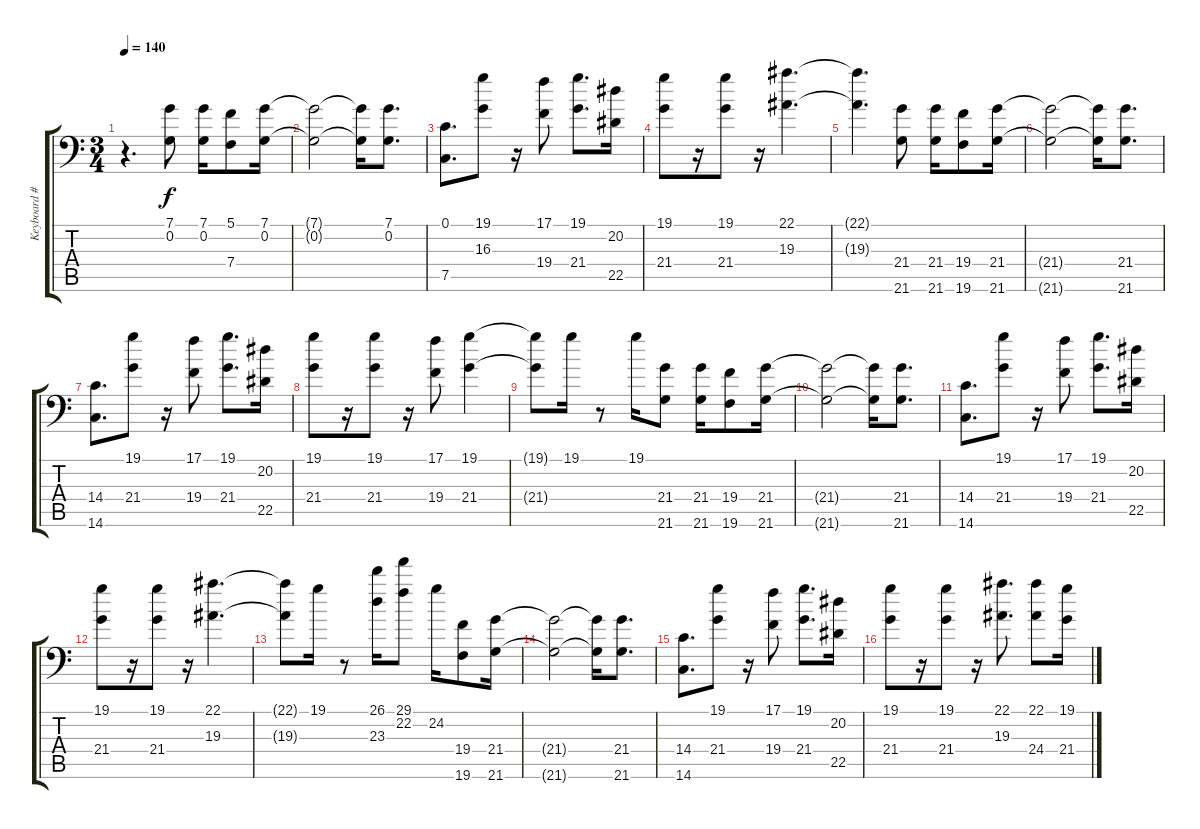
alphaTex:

\track ("Keyboard #2" "Keyboard #") {instrument brasssection}
\staff {score tabs}
\tuning (C4 G3 Eb3 Bb2 F2 Bb1) {hide}
\ts (3 4)
\tempo 140
\clef f4
\ks c
r.4{d dy f} (7.1 0.2).8 (7.1 0.2).16 (5.1 7.4).8 (7.1 0.2).16 |
(7.1{t} 0.2{t}).2 (7.1{t} 0.2{t}).16 (7.1 0.2).8{d} |
(0.1 7.5).8{d} (19.1 16.3).8 r.16 (17.1 19.4).8 (19.1 21.4).8{d} (20.2 22.5).16 |
(19.1 21.4).8 r.16 (19.1 21.4).8 r.16 (22.1 19.3).4{d} |
(22.1{t} 19.3{t}).4{d} (21.4 21.6).8 (21.4 21.6).16 (19.4 19.6).8 (21.4 21.6).16 |
(21.4{t} 21.6{t}).2 (21.4{t} 21.6{t}).16 (21.4 21.6).8{d} |
(14.4 14.6).8{d} (19.1 21.4).8 r.16 (17.1 19.4).8 (19.1 21.4).8{d} (20.2 22.5).16 |
(19.1 21.4).8 r.16 (19.1 21.4).8 r.16 (17.1 19.4).8 (19.1 21.4).4 |
(19.1{t} 21.4{t}).8 19.1.16 r.8 19.1.16 (21.4 21.6).8 (21.4 21.6).16 (19.4 19.6).8 (21.4 21.6).16 |
(21.4{t} 21.6{t}).2 (21.4{t} 21.6{t}).16 (21.4 21.6).8{d} |
(14.4 14.6).8{d} (19.1 21.4).8 r.16 (17.1 19.4).8 (19.1 21.4).8{d} (20.2 22.5).16 |
(19.1 21.4).8 r.16 (19.1 21.4).8 r.16 (22.1 19.3).4{d} |
(22.1{t} 19.3{t}).8 19.1.16 r.8 (26.1 23.3).16 (29.1 22.2).8 24.2.16 (19.4 19.6).8 (21.4 21.6).16 |
(21.4{t} 21.6{t}).2 (21.4{t} 21.6{t}).16 (21.4 21.6).8{d} |
(14.4 14.6).8{d} (19.1 21.4).8 r.16 (17.1 19.4).8 (19.1 21.4).8{d} (20.2 22.5).16 |
(19.1 21.4).8 r.16 (19.1 21.4).8 r.16 (22.1 19.3).8{d} (22.1 24.4).8 (19.1 21.4).16
